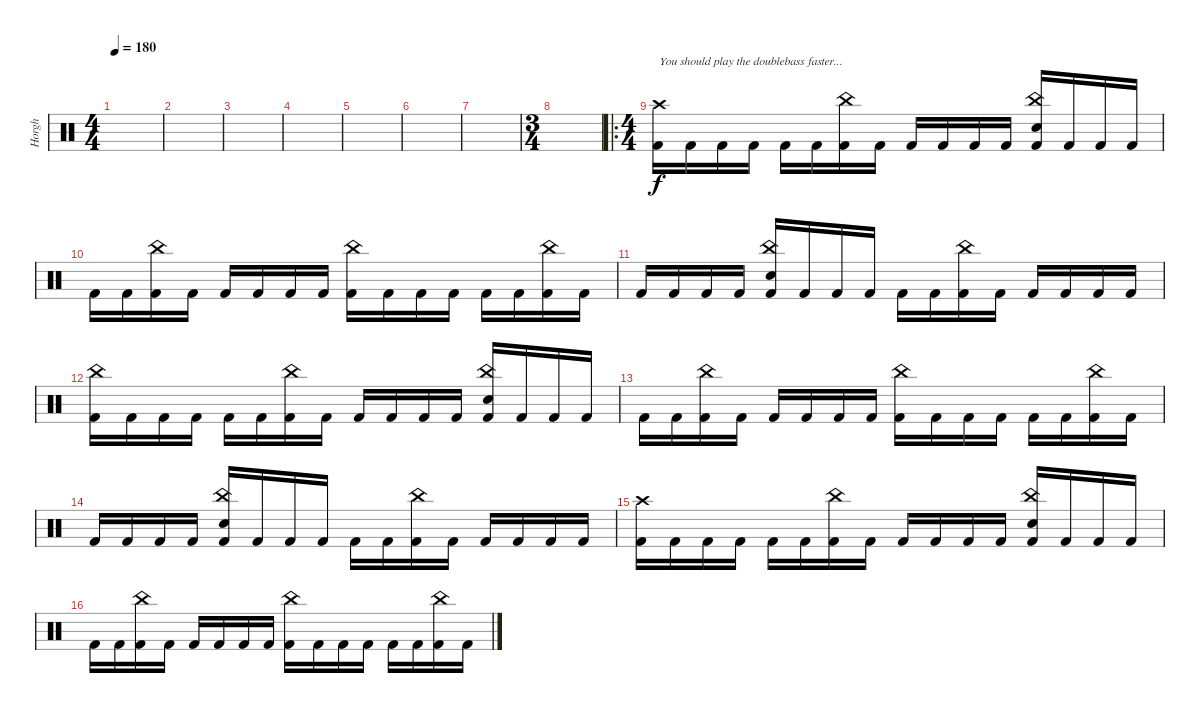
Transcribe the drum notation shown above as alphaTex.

\track ("Horgh" "Horgh") {instrument percussion}
\staff {score}
\articulation defaults
\ts (4 4)
\tempo 180
\clef neutral
\ks c
|
|
|
|
|
|
|
\ts (3 4)
|
\ro
\ts (4 4)
("Crash high (hit)" "Kick (hit) 2").16{txt "You should play the doublebass faster..."} "Kick (hit) 2".16 "Kick (hit) 2".16 "Kick (hit) 2".16 "Kick (hit) 2".16 "Kick (hit) 2".16 ("China (hit)" "Kick (hit) 2").16 "Kick (hit) 2".16 "Kick (hit) 2".16 "Kick (hit) 2".16 "Kick (hit) 2".16 "Kick (hit) 2".16 ("China (hit)" "Electric Snare (hit)" "Kick (hit) 2").16 "Kick (hit) 2".16 "Kick (hit) 2".16 "Kick (hit) 2".16 |
"Kick (hit) 2".16 "Kick (hit) 2".16 ("China (hit)" "Kick (hit) 2").16 "Kick (hit) 2".16 "Kick (hit) 2".16 "Kick (hit) 2".16 "Kick (hit) 2".16 "Kick (hit) 2".16 ("China (hit)" "Kick (hit) 2").16 "Kick (hit) 2".16 "Kick (hit) 2".16 "Kick (hit) 2".16 "Kick (hit) 2".16 "Kick (hit) 2".16 ("China (hit)" "Kick (hit) 2").16 "Kick (hit) 2".16 |
"Kick (hit) 2".16 "Kick (hit) 2".16 "Kick (hit) 2".16 "Kick (hit) 2".16 ("China (hit)" "Electric Snare (hit)" "Kick (hit) 2").16 "Kick (hit) 2".16 "Kick (hit) 2".16 "Kick (hit) 2".16 "Kick (hit) 2".16 "Kick (hit) 2".16 ("China (hit)" "Kick (hit) 2").16 "Kick (hit) 2".16 "Kick (hit) 2".16 "Kick (hit) 2".16 "Kick (hit) 2".16 "Kick (hit) 2".16 |
("China (hit)" "Kick (hit) 2").16 "Kick (hit) 2".16 "Kick (hit) 2".16 "Kick (hit) 2".16 "Kick (hit) 2".16 "Kick (hit) 2".16 ("China (hit)" "Kick (hit) 2").16 "Kick (hit) 2".16 "Kick (hit) 2".16 "Kick (hit) 2".16 "Kick (hit) 2".16 "Kick (hit) 2".16 ("China (hit)" "Electric Snare (hit)" "Kick (hit) 2").16 "Kick (hit) 2".16 "Kick (hit) 2".16 "Kick (hit) 2".16 |
"Kick (hit) 2".16 "Kick (hit) 2".16 ("China (hit)" "Kick (hit) 2").16 "Kick (hit) 2".16 "Kick (hit) 2".16 "Kick (hit) 2".16 "Kick (hit) 2".16 "Kick (hit) 2".16 ("China (hit)" "Kick (hit) 2").16 "Kick (hit) 2".16 "Kick (hit) 2".16 "Kick (hit) 2".16 "Kick (hit) 2".16 "Kick (hit) 2".16 ("China (hit)" "Kick (hit) 2").16 "Kick (hit) 2".16 |
"Kick (hit) 2".16 "Kick (hit) 2".16 "Kick (hit) 2".16 "Kick (hit) 2".16 ("China (hit)" "Electric Snare (hit)" "Kick (hit) 2").16 "Kick (hit) 2".16 "Kick (hit) 2".16 "Kick (hit) 2".16 "Kick (hit) 2".16 "Kick (hit) 2".16 ("China (hit)" "Kick (hit) 2").16 "Kick (hit) 2".16 "Kick (hit) 2".16 "Kick (hit) 2".16 "Kick (hit) 2".16 "Kick (hit) 2".16 |
("Crash high (hit)" "Kick (hit) 2").16 "Kick (hit) 2".16 "Kick (hit) 2".16 "Kick (hit) 2".16 "Kick (hit) 2".16 "Kick (hit) 2".16 ("China (hit)" "Kick (hit) 2").16 "Kick (hit) 2".16 "Kick (hit) 2".16 "Kick (hit) 2".16 "Kick (hit) 2".16 "Kick (hit) 2".16 ("China (hit)" "Electric Snare (hit)" "Kick (hit) 2").16 "Kick (hit) 2".16 "Kick (hit) 2".16 "Kick (hit) 2".16 |
"Kick (hit) 2".16 "Kick (hit) 2".16 ("China (hit)" "Kick (hit) 2").16 "Kick (hit) 2".16 "Kick (hit) 2".16 "Kick (hit) 2".16 "Kick (hit) 2".16 "Kick (hit) 2".16 ("China (hit)" "Kick (hit) 2").16 "Kick (hit) 2".16 "Kick (hit) 2".16 "Kick (hit) 2".16 "Kick (hit) 2".16 "Kick (hit) 2".16 ("China (hit)" "Kick (hit) 2").16 "Kick (hit) 2".16
